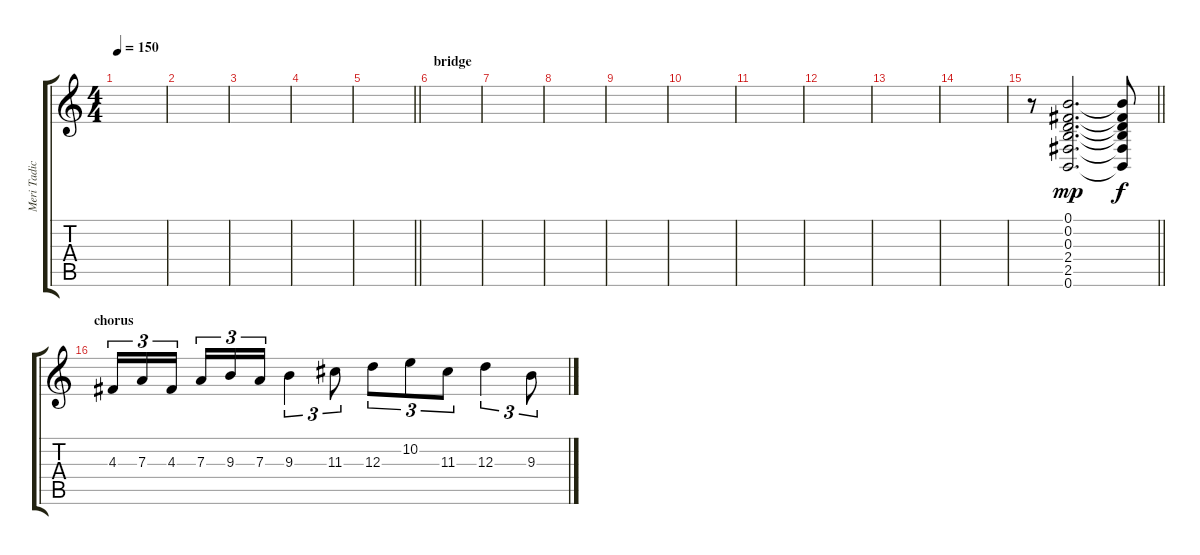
\track ("Meri Tadic" "Meri Tadic") {instrument fiddle}
\staff {score tabs}
\tuning (B4 Gb4 D4 A3 E3 B2) {hide}
\ts (4 4)
\tempo 150
\clef g2
\ks c
|
|
|
|
\barLineRight lightlight
|
\section ("" "bridge")
|
|
|
|
|
|
|
|
|
\barLineRight lightlight
r.8{instrument reversecymbal} (0.1 0.2 0.3 2.4 2.5 0.6).2{d dy mp} (0.1{t} 0.2{t} 0.3{t} 2.4{t} 2.5{t} 0.6{t}).8{dy f} |
\section ("" "chorus")
4.3.16{tu (3 2) instrument fiddle} 7.3.16{tu (3 2)} 4.3.16{tu (3 2) beam splitsecondary} 7.3.16{tu (3 2)} 9.3.16{tu (3 2)} 7.3.16{tu (3 2)} 9.3.4{tu (3 2)} 11.3.8{tu (3 2)} 12.3.8{tu (3 2)} 10.2.8{tu (3 2)} 11.3.8{tu (3 2)} 12.3.4{tu (3 2)} 9.3.8{tu (3 2)}
